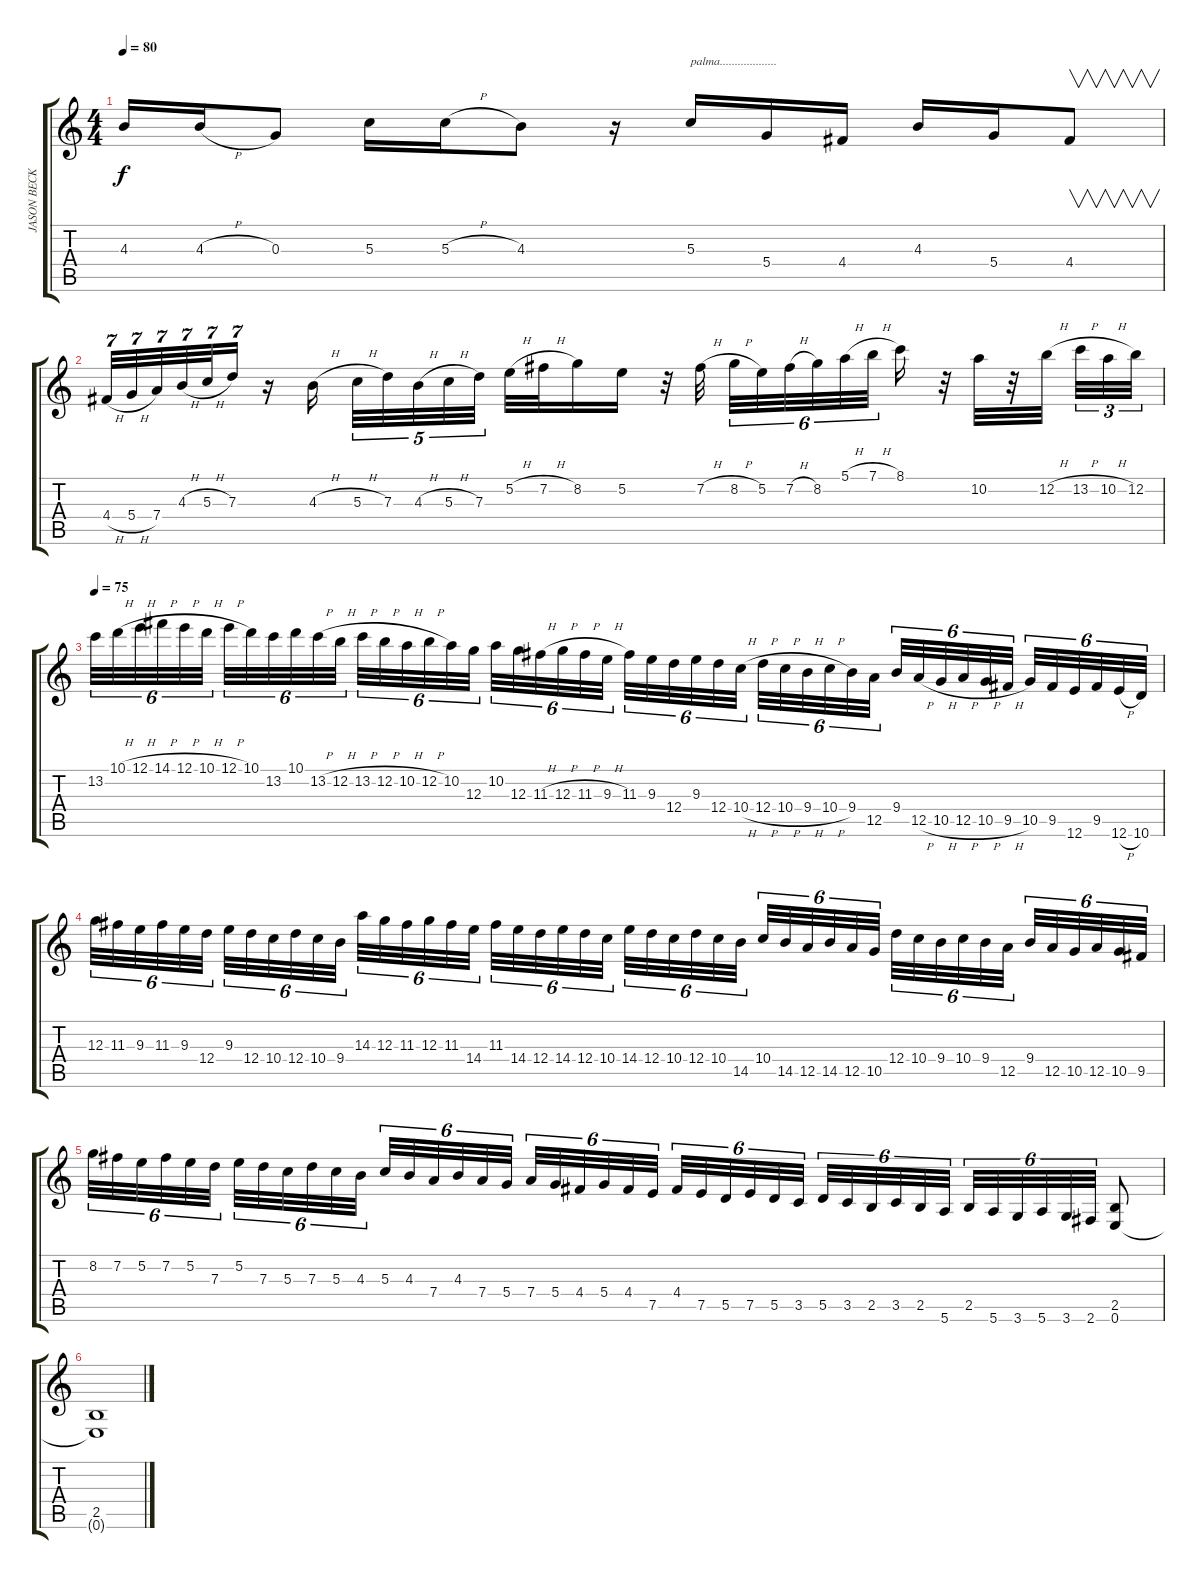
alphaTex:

\track ("JASON BECKER" "JASON BECK") {instrument distortionguitar}
\staff {score tabs}
\tuning (E4 B3 G3 D3 A2 E2) {hide}
\ts (4 4)
\tempo 80
\clef g2
\ks c
4.3.16{dy f} 4.3{h}.16 0.3.8 5.3.16 5.3{h}.16 4.3.8 r.16 5.3.16{txt "palma..................."} 5.4.16 4.4.16 4.3.16 5.4.16 4.4.8{v} |
4.4{h}.32{tu (7 4)} 5.4{h}.32{tu (7 4)} 7.4.32{tu (7 4)} 4.3{h}.32{tu (7 4)} 5.3{h}.32{tu (7 4)} 7.3.16{tu (7 4)} r.16 4.3{h}.16 5.3{h}.32{tu (5 4)} 7.3.32{tu (5 4)} 4.3{h}.32{tu (5 4)} 5.3{h}.32{tu (5 4)} 7.3.32{tu (5 4)} 5.2{h}.32 7.2{h}.32 8.2.16 5.2.16 r.32 7.2{h}.32 8.2{h}.32{tu (6 4)} 5.2.32{tu (6 4)} 7.2{h}.32{tu (6 4)} 8.2.32{tu (6 4)} 5.1{h}.32{tu (6 4)} 7.1{h}.32{tu (6 4)} 8.1.16 r.32 10.2.32 r.32 12.2{h}.32 13.2{h}.32{tu (3 2)} 10.2{h}.32{tu (3 2)} 12.2.32{tu (3 2)} |
\tempo 75
13.2.32{tu (6 4)} 10.1{h}.32{tu (6 4)} 12.1{h}.32{tu (6 4)} 14.1{h}.32{tu (6 4)} 12.1{h}.32{tu (6 4)} 10.1{h}.32{tu (6 4)} 12.1{h}.32{tu (6 4)} 10.1.32{tu (6 4)} 13.2.32{tu (6 4)} 10.1.32{tu (6 4)} 13.2{h}.32{tu (6 4)} 12.2{h}.32{tu (6 4)} 13.2{h}.32{tu (6 4)} 12.2{h}.32{tu (6 4)} 10.2{h}.32{tu (6 4)} 12.2{h}.32{tu (6 4)} 10.2.32{tu (6 4)} 12.3.32{tu (6 4)} 10.2.32{tu (6 4)} 12.3.32{tu (6 4)} 11.3{h}.32{tu (6 4)} 12.3{h}.32{tu (6 4)} 11.3{h}.32{tu (6 4)} 9.3{h}.32{tu (6 4)} 11.3.32{tu (6 4)} 9.3.32{tu (6 4)} 12.4.32{tu (6 4)} 9.3.32{tu (6 4)} 12.4.32{tu (6 4)} 10.4{h}.32{tu (6 4)} 12.4{h}.32{tu (6 4)} 10.4{h}.32{tu (6 4)} 9.4{h}.32{tu (6 4)} 10.4{h}.32{tu (6 4)} 9.4.32{tu (6 4)} 12.5.32{tu (6 4)} 9.4.32{tu (6 4)} 12.5{h}.32{tu (6 4)} 10.5{h}.32{tu (6 4)} 12.5{h}.32{tu (6 4)} 10.5{h}.32{tu (6 4)} 9.5{h}.32{tu (6 4)} 10.5.32{tu (6 4)} 9.5.32{tu (6 4)} 12.6.32{tu (6 4)} 9.5.32{tu (6 4)} 12.6{h}.32{tu (6 4)} 10.6.32{tu (6 4)} |
12.3.32{tu (6 4)} 11.3.32{tu (6 4)} 9.3.32{tu (6 4)} 11.3.32{tu (6 4)} 9.3.32{tu (6 4)} 12.4.32{tu (6 4)} 9.3.32{tu (6 4)} 12.4.32{tu (6 4)} 10.4.32{tu (6 4)} 12.4.32{tu (6 4)} 10.4.32{tu (6 4)} 9.4.32{tu (6 4)} 14.3.32{tu (6 4)} 12.3.32{tu (6 4)} 11.3.32{tu (6 4)} 12.3.32{tu (6 4)} 11.3.32{tu (6 4)} 14.4.32{tu (6 4)} 11.3.32{tu (6 4)} 14.4.32{tu (6 4)} 12.4.32{tu (6 4)} 14.4.32{tu (6 4)} 12.4.32{tu (6 4)} 10.4.32{tu (6 4)} 14.4.32{tu (6 4)} 12.4.32{tu (6 4)} 10.4.32{tu (6 4)} 12.4.32{tu (6 4)} 10.4.32{tu (6 4)} 14.5.32{tu (6 4)} 10.4.32{tu (6 4)} 14.5.32{tu (6 4)} 12.5.32{tu (6 4)} 14.5.32{tu (6 4)} 12.5.32{tu (6 4)} 10.5.32{tu (6 4)} 12.4.32{tu (6 4)} 10.4.32{tu (6 4)} 9.4.32{tu (6 4)} 10.4.32{tu (6 4)} 9.4.32{tu (6 4)} 12.5.32{tu (6 4)} 9.4.32{tu (6 4)} 12.5.32{tu (6 4)} 10.5.32{tu (6 4)} 12.5.32{tu (6 4)} 10.5.32{tu (6 4)} 9.5.32{tu (6 4)} |
8.2.32{tu (6 4)} 7.2.32{tu (6 4)} 5.2.32{tu (6 4)} 7.2.32{tu (6 4)} 5.2.32{tu (6 4)} 7.3.32{tu (6 4)} 5.2.32{tu (6 4)} 7.3.32{tu (6 4)} 5.3.32{tu (6 4)} 7.3.32{tu (6 4)} 5.3.32{tu (6 4)} 4.3.32{tu (6 4)} 5.3.32{tu (6 4)} 4.3.32{tu (6 4)} 7.4.32{tu (6 4)} 4.3.32{tu (6 4)} 7.4.32{tu (6 4)} 5.4.32{tu (6 4)} 7.4.32{tu (6 4)} 5.4.32{tu (6 4)} 4.4.32{tu (6 4)} 5.4.32{tu (6 4)} 4.4.32{tu (6 4)} 7.5.32{tu (6 4)} 4.4.32{tu (6 4)} 7.5.32{tu (6 4)} 5.5.32{tu (6 4)} 7.5.32{tu (6 4)} 5.5.32{tu (6 4)} 3.5.32{tu (6 4)} 5.5.32{tu (6 4)} 3.5.32{tu (6 4)} 2.5.32{tu (6 4)} 3.5.32{tu (6 4)} 2.5.32{tu (6 4)} 5.6.32{tu (6 4)} 2.5.32{tu (6 4)} 5.6.32{tu (6 4)} 3.6.32{tu (6 4)} 5.6.32{tu (6 4)} 3.6.32{tu (6 4)} 2.6.32{tu (6 4)} (2.5 0.6).8 |
(2.5 0.6{t}).1
